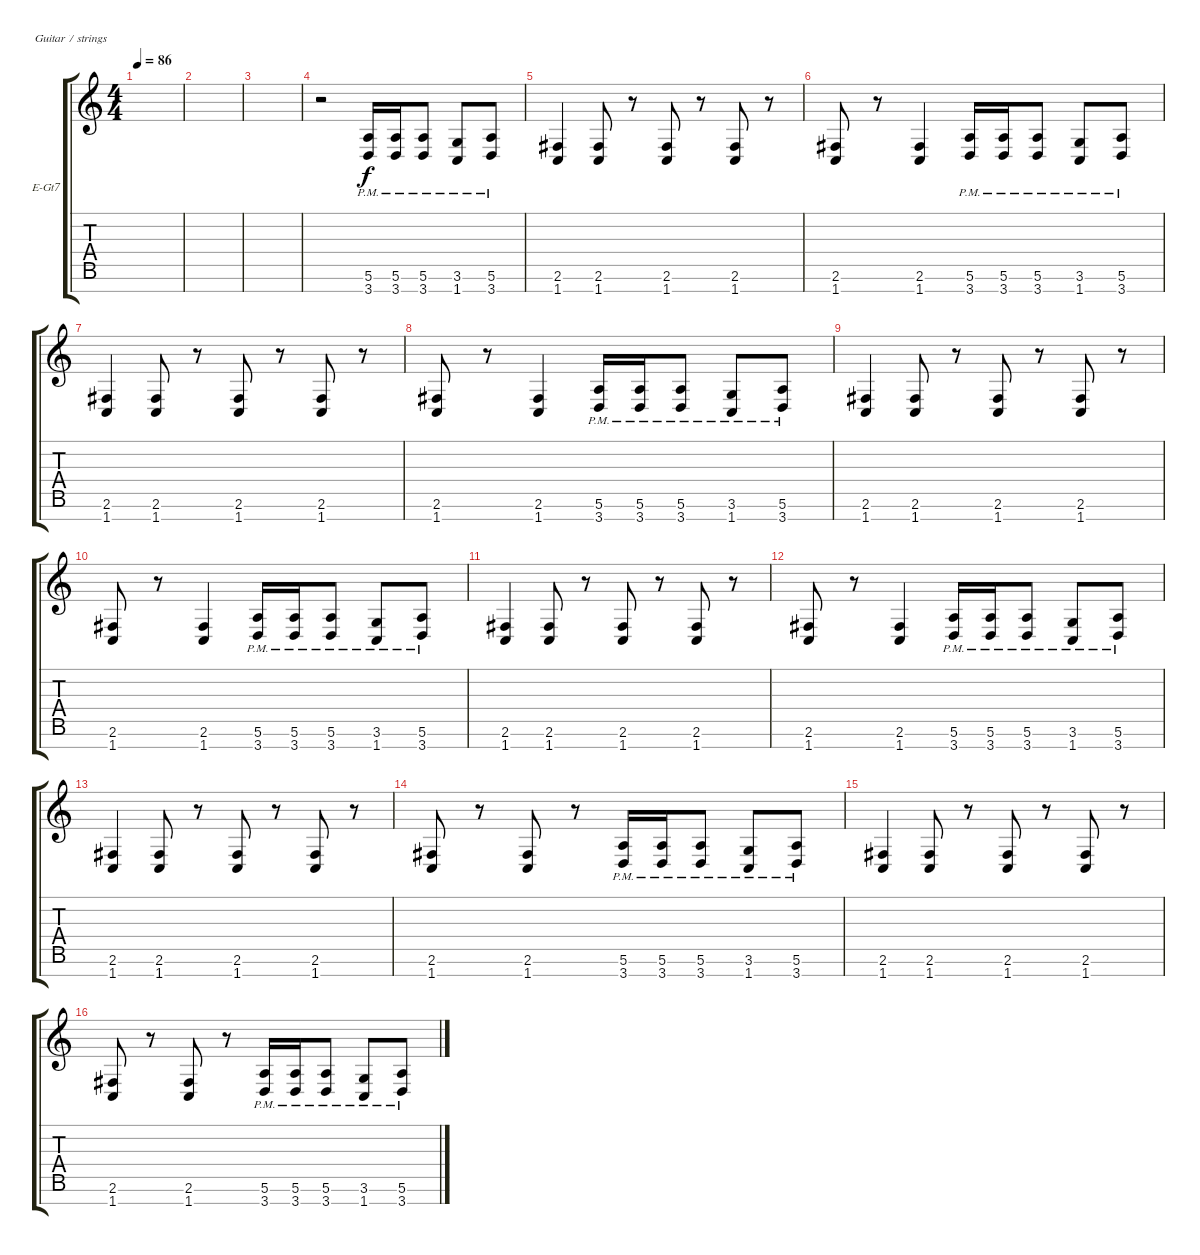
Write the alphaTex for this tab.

\defaultSystemsLayout 4
\bracketExtendMode groupsimilarinstruments
\firstSystemTrackNameOrientation horizontal
\otherSystemsTrackNameOrientation horizontal
\track ("Electric Guitar" "E-Gt7") {instrument overdrivenguitar}
\staff {score tabs}
\tuning (E4 B3 G3 D3 A2 E2 B1)
\ts (4 4)
\tempo 86
\clef g2
\ks c
|
|
|
r.2 (3.7{pm} 5.6{pm}).16 (3.7{pm} 5.6{pm}).16 (3.7{pm} 5.6{pm}).8 (1.7{pm} 3.6{pm}).8 (3.7{pm} 5.6{pm}).8 |
(1.7 2.6).4 (1.7 2.6).8 r.8 (2.6 1.7).8 r.8 (1.7 2.6).8 r.8 |
(1.7 2.6).8 r.8 (1.7 2.6).4 (3.7{pm} 5.6{pm}).16 (3.7{pm} 5.6{pm}).16 (3.7{pm} 5.6{pm}).8 (1.7{pm} 3.6{pm}).8 (3.7{pm} 5.6{pm}).8 |
(1.7 2.6).4 (1.7 2.6).8 r.8 (2.6 1.7).8 r.8 (1.7 2.6).8 r.8 |
(1.7 2.6).8 r.8 (1.7 2.6).4 (3.7{pm} 5.6{pm}).16 (3.7{pm} 5.6{pm}).16 (3.7{pm} 5.6{pm}).8 (1.7{pm} 3.6{pm}).8 (3.7{pm} 5.6{pm}).8 |
(1.7 2.6).4 (1.7 2.6).8 r.8 (2.6 1.7).8 r.8 (1.7 2.6).8 r.8 |
(1.7 2.6).8 r.8 (1.7 2.6).4 (3.7{pm} 5.6{pm}).16 (3.7{pm} 5.6{pm}).16 (3.7{pm} 5.6{pm}).8 (1.7{pm} 3.6{pm}).8 (3.7{pm} 5.6{pm}).8 |
(1.7 2.6).4 (1.7 2.6).8 r.8 (2.6 1.7).8 r.8 (1.7 2.6).8 r.8 |
(1.7 2.6).8 r.8 (1.7 2.6).4 (3.7{pm} 5.6{pm}).16 (3.7{pm} 5.6{pm}).16 (3.7{pm} 5.6{pm}).8 (1.7{pm} 3.6{pm}).8 (3.7{pm} 5.6{pm}).8 |
(1.7 2.6).4 (1.7 2.6).8 r.8 (2.6 1.7).8 r.8 (1.7 2.6).8 r.8 |
(1.7 2.6).8 r.8 (1.7 2.6).8 r.8 (3.7{pm} 5.6{pm}).16 (3.7{pm} 5.6{pm}).16 (3.7{pm} 5.6{pm}).8 (1.7{pm} 3.6{pm}).8 (3.7{pm} 5.6{pm}).8 |
(1.7 2.6).4 (1.7 2.6).8 r.8 (2.6 1.7).8 r.8 (1.7 2.6).8 r.8 |
(1.7 2.6).8 r.8 (1.7 2.6).8 r.8 (3.7{pm} 5.6{pm}).16 (3.7{pm} 5.6{pm}).16 (3.7{pm} 5.6{pm}).8 (1.7{pm} 3.6{pm}).8 (3.7{pm} 5.6{pm}).8
